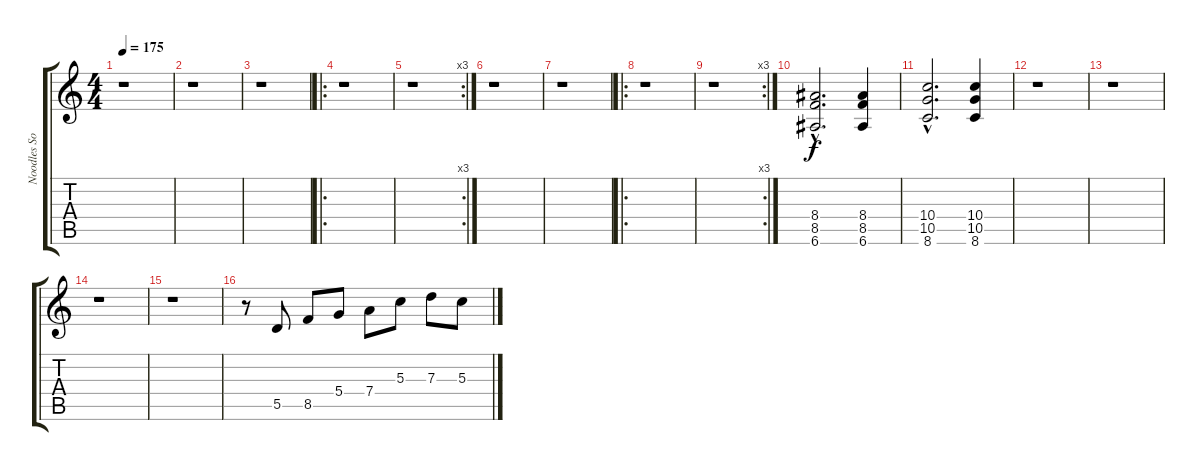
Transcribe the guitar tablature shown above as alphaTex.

\track ("Noodles Solo" "Noodles So") {instrument distortionguitar}
\staff {score tabs}
\tuning (E4 B3 G3 D3 A2 E2) {hide}
\ts (4 4)
\tempo 175
\clef g2
\ks c
r.1{dy f} |
r.1 |
r.1 |
\ro
r.1 |
\rc 3
r.1 |
r.1 |
r.1 |
\ro
r.1 |
\rc 3
r.1 |
(8.4{hac} 8.5{hac} 6.6{hac}).2{d} (8.4 8.5 6.6).4 |
(10.4{hac} 10.5{hac} 8.6{hac}).2{d} (10.4 10.5 8.6).4 |
r.1 |
r.1 |
r.1 |
r.1 |
r.8 5.5.8 8.5.8 5.4.8 7.4.8 5.3.8 7.3.8 5.3.8
